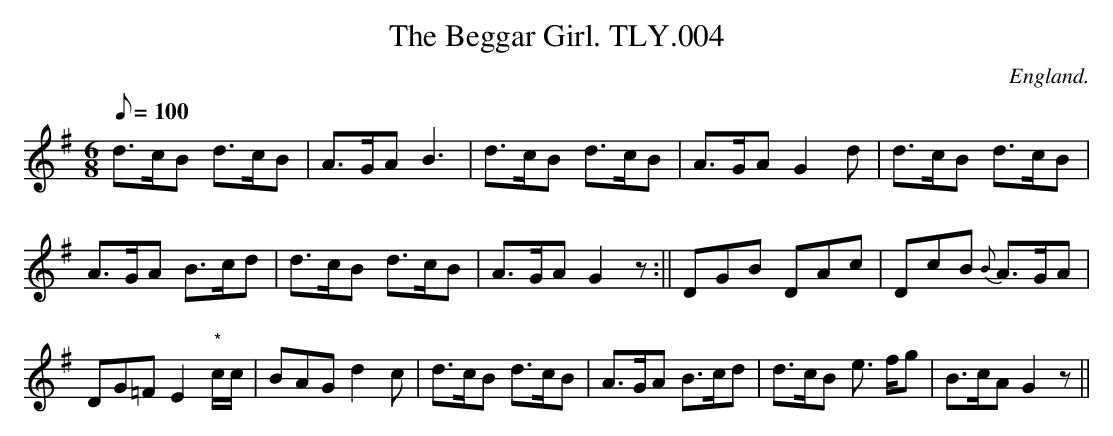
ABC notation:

X:1
T:The Beggar Girl. TLY.004
M:6/8
L:1/8
Q:100
O:England.
K:G
d>cB d>cB|A>GA B3|d>cB d>cB|A>GA G2d|d>cB d>cB|!
 A>GA B>cd|d>cB d>cB|A>GA G2z:||DGB DAc|DcB {B}A>GA|!
DG=F E2 "*"c/c/|BAG d2 c|d>cB d>cB|A>GA B>cd|d>cB e
>fg|B>cA G2 z||
